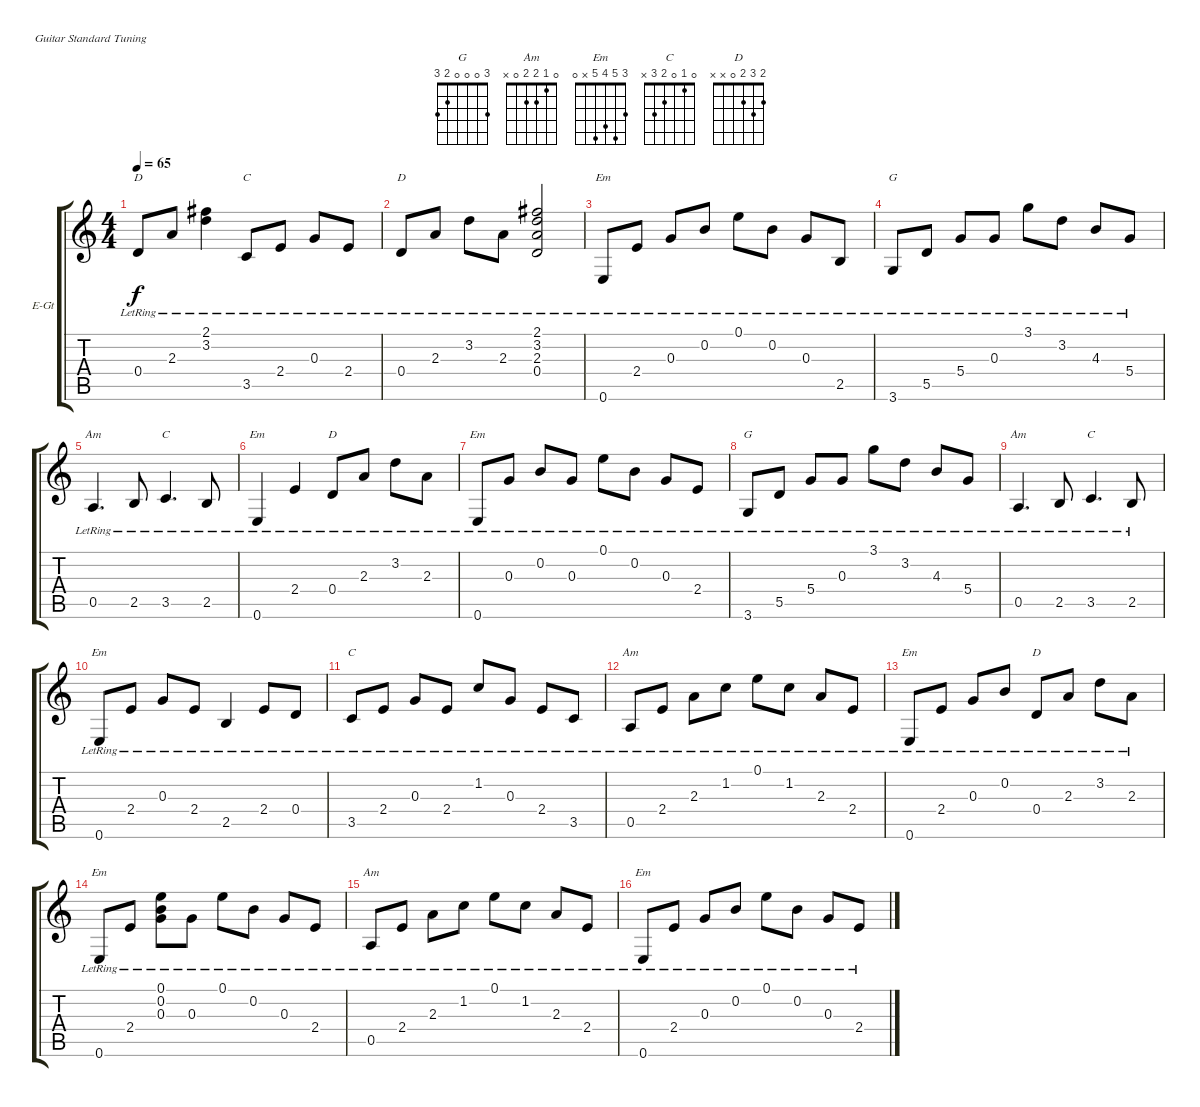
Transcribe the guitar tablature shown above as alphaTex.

\bracketExtendMode groupsimilarinstruments
\firstSystemTrackNameOrientation horizontal
\otherSystemsTrackNameOrientation horizontal
\track ("Electric Guitar 2" "E-Gt") {instrument electricguitarclean}
\staff {score tabs}
\tuning (E4 B3 G3 D3 A2 E2)
\chord ("G" 3 0 0 0 2 3)
\chord ("Am" 0 1 2 2 0 x)
\chord ("Em" 3 5 4 5 x 0)
\chord ("C" 0 1 0 2 3 x)
\chord ("D" 2 3 2 0 x x)
\ts (4 4)
\tempo 65
\clef g2
\ks c
0.4{lr}.8{ch "D" dy f} 2.3{lr}.8 (2.1{lr} 3.2{lr}).4 3.5{lr}.8{ch "C"} 2.4{lr}.8 0.3{lr}.8 2.4{lr}.8 |
0.4{lr}.8{ch "D"} 2.3{lr}.8 3.2{lr}.8 2.3{lr}.8 (2.1{lr} 3.2{lr} 2.3{lr} 0.4{lr}).2 |
0.6{lr}.8{ch "Em"} 2.4{lr}.8 0.3{lr}.8 0.2{lr}.8 0.1{lr}.8 0.2{lr}.8 0.3{lr}.8 2.5{lr}.8 |
3.6{lr}.8{ch "G"} 5.5{lr}.8 5.4{lr}.8 0.3{lr}.8 3.1{lr}.8 3.2{lr}.8 4.3{lr}.8 5.4{lr}.8 |
0.5{lr}.4{d ch "Am"} 2.5{lr}.8 3.5{lr}.4{d ch "C"} 2.5{lr}.8 |
0.6{lr}.4{ch "Em"} 2.4{lr}.4 0.4{lr}.8{ch "D"} 2.3{lr}.8 3.2{lr}.8 2.3{lr}.8 |
0.6{lr}.8{ch "Em"} 0.3{lr}.8 0.2{lr}.8 0.3{lr}.8 0.1{lr}.8 0.2{lr}.8 0.3{lr}.8 2.4{lr}.8 |
3.6{lr}.8{ch "G"} 5.5{lr}.8 5.4{lr}.8 0.3{lr}.8 3.1{lr}.8 3.2{lr}.8 4.3{lr}.8 5.4{lr}.8 |
0.5{lr}.4{d ch "Am"} 2.5{lr}.8 3.5{lr}.4{d ch "C"} 2.5{lr}.8 |
0.6{lr}.8{ch "Em"} 2.4{lr}.8 0.3{lr}.8 2.4{lr}.8 2.5{lr}.4 2.4{lr}.8 0.4{lr}.8 |
3.5{lr}.8{ch "C"} 2.4{lr}.8 0.3{lr}.8 2.4{lr}.8 1.2{lr}.8 0.3{lr}.8 2.4{lr}.8 3.5{lr}.8 |
0.5{lr}.8{ch "Am"} 2.4{lr}.8 2.3{lr}.8 1.2{lr}.8 0.1{lr}.8 1.2{lr}.8 2.3{lr}.8 2.4{lr}.8 |
0.6{lr}.8{ch "Em"} 2.4{lr}.8 0.3{lr}.8 0.2{lr}.8 0.4{lr}.8{ch "D"} 2.3{lr}.8 3.2{lr}.8 2.3{lr}.8 |
0.6{lr}.8{ch "Em"} 2.4{lr}.8 (0.1{lr} 0.2{lr} 0.3{lr}).8 0.3{lr}.8 0.1{lr}.8 0.2{lr}.8 0.3{lr}.8 2.4{lr}.8 |
0.5{lr}.8{ch "Am"} 2.4{lr}.8 2.3{lr}.8 1.2{lr}.8 0.1{lr}.8 1.2{lr}.8 2.3{lr}.8 2.4{lr}.8 |
0.6{lr}.8{ch "Em"} 2.4{lr}.8 0.3{lr}.8 0.2{lr}.8 0.1{lr}.8 0.2{lr}.8 0.3{lr}.8 2.4{lr}.8
